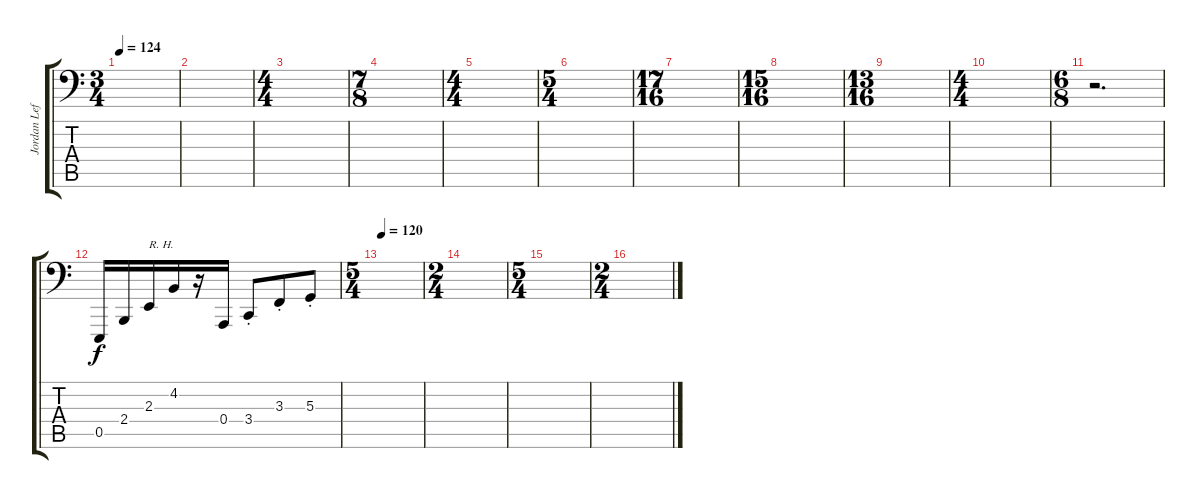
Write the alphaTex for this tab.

\track ("Jordan Left Hand" "Jordan Lef") {instrument honkytonkpiano}
\staff {score tabs}
\tuning (C3 G2 D2 A1 E1 B0) {hide}
\ts (3 4)
\tempo 124
\clef f4
\ks c
|
|
\ts (4 4)
|
\ts (7 8)
|
\ts (4 4)
|
\ts (5 4)
|
\ts (17 16)
|
\ts (15 16)
|
\ts (13 16)
|
\ts (4 4)
|
\ts (6 8)
r.2{d} |
0.5.16 2.4.16 2.3.16{txt "R. H."} 4.2.16 r.16 0.4.16 3.4{st}.8 3.3{st}.8 5.3{st}.8 |
\ts (5 4)
\tempo 120
|
\ts (2 4)
|
\ts (5 4)
|
\ts (2 4)
